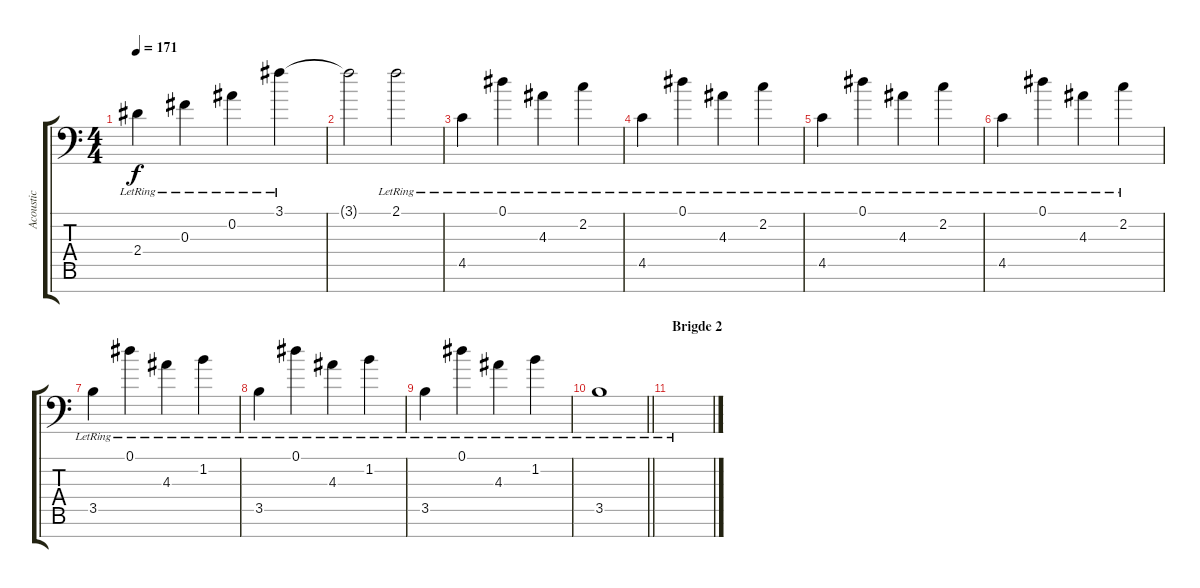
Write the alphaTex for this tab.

\track ("Acoustic" "Acoustic") {instrument electricguitarjazz}
\staff {score tabs}
\tuning (Eb4 Bb3 Gb3 Db3 Ab2 Eb2 Bb1) {hide}
\ts (4 4)
\tempo 171
\clef f4
\ks c
2.4{lr}.4{dy f} 0.3{lr}.4 0.2{lr}.4 3.1{lr}.4 |
3.1{t}.2 2.1{lr}.2 |
4.5{lr}.4 0.1{lr}.4 4.3{lr}.4 2.2{lr}.4 |
4.5{lr}.4 0.1{lr}.4 4.3{lr}.4 2.2{lr}.4 |
4.5{lr}.4 0.1{lr}.4 4.3{lr}.4 2.2{lr}.4 |
4.5{lr}.4 0.1{lr}.4 4.3{lr}.4 2.2{lr}.4 |
3.5{lr}.4 0.1{lr}.4 4.3{lr}.4 1.2{lr}.4 |
3.5{lr}.4 0.1{lr}.4 4.3{lr}.4 1.2{lr}.4 |
3.5{lr}.4 0.1{lr}.4 4.3{lr}.4 1.2{lr}.4 |
\barLineRight lightlight
3.5{lr}.1 |
\section ("" "Brigde 2")
